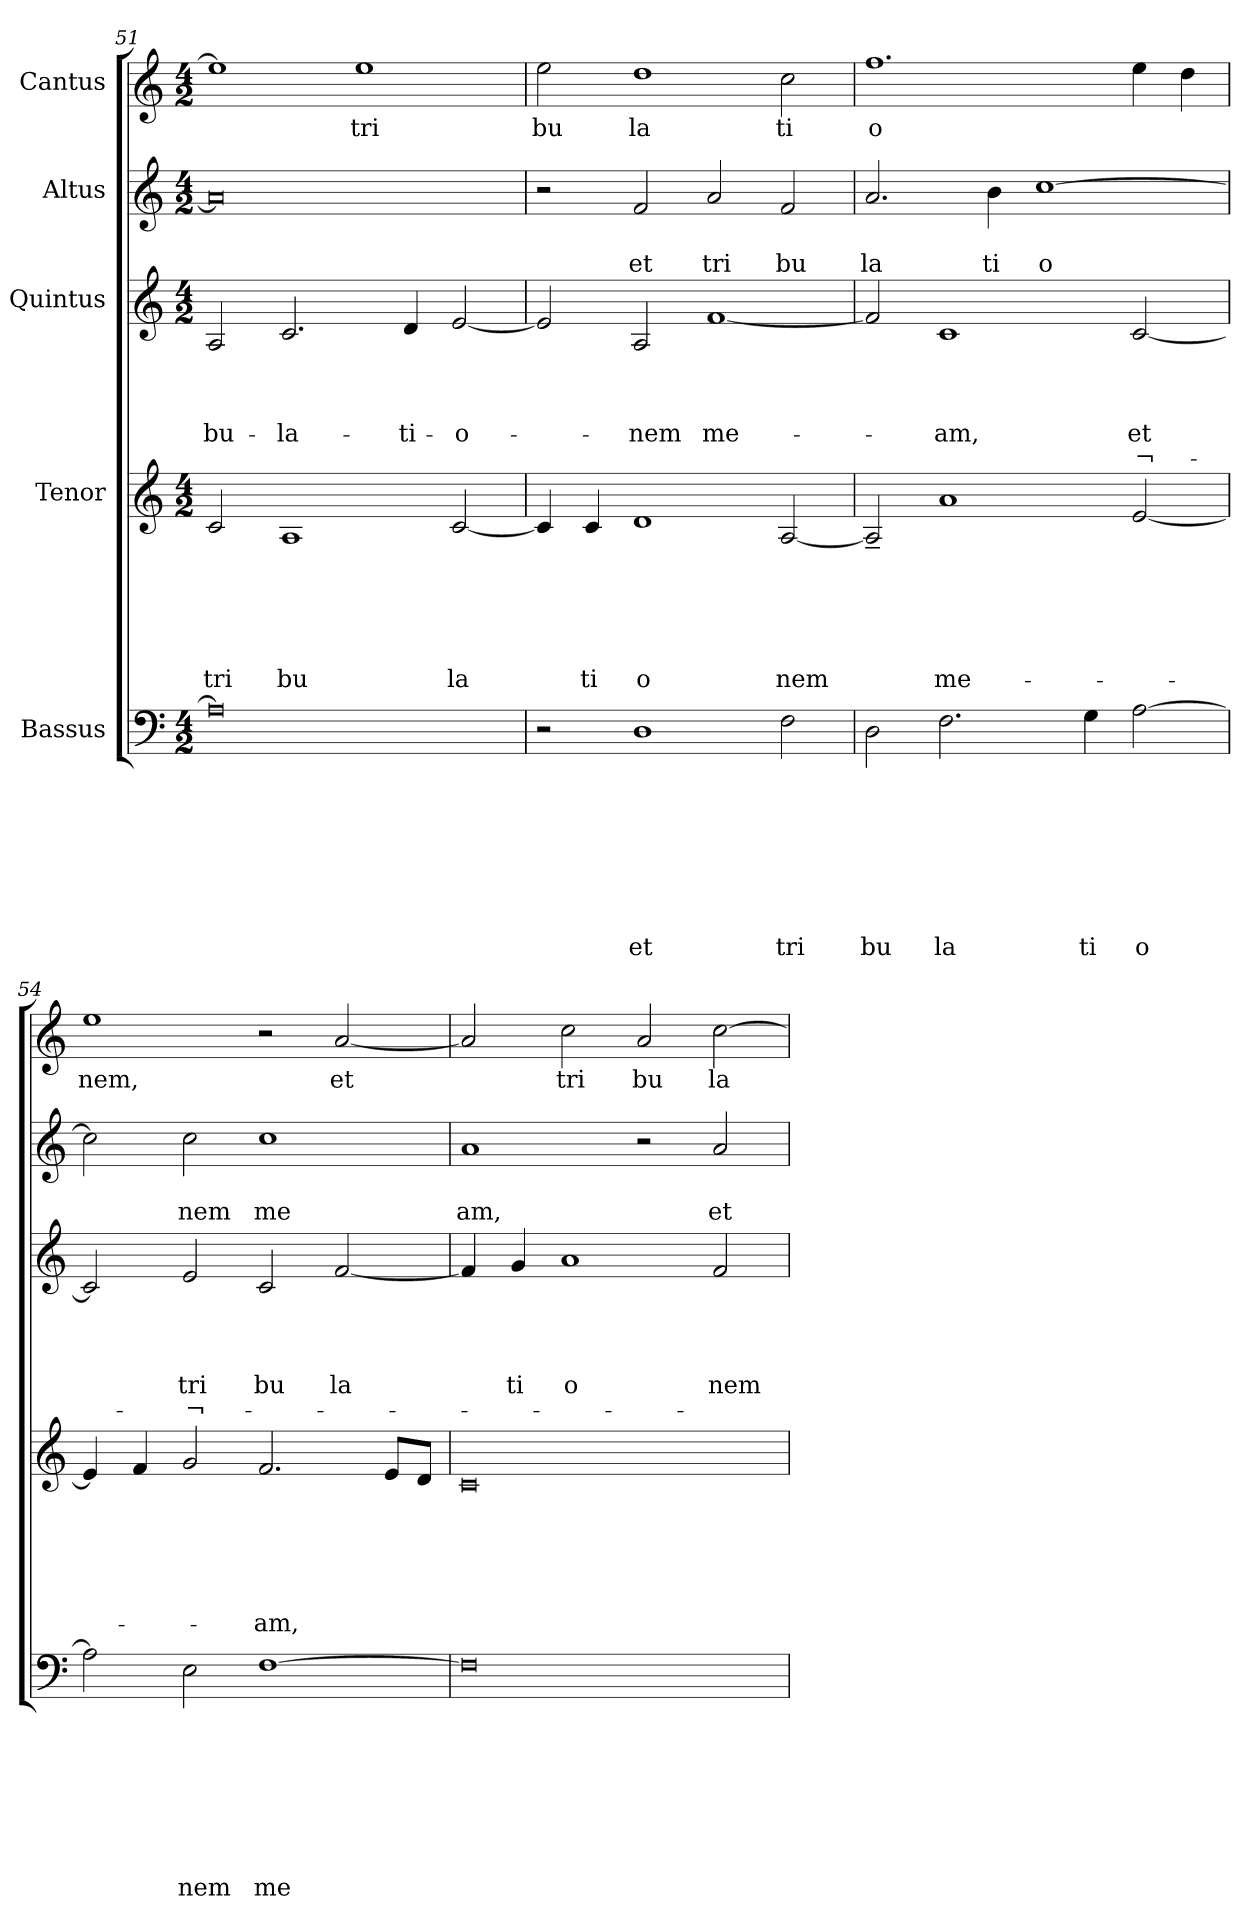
**kern	**text	**text	**text	**text	**text	**text	**text	**text	**kern	**text	**text	**text	**text	**text	**text	**kern	**text	**text	**text	**text	**text	**kern	**text	**text	**kern	**text
*part5	*part5	*part5	*part5	*part5	*part5	*part5	*part5	*part5	*part4	*part4	*part4	*part4	*part4	*part4	*part4	*part3	*part3	*part3	*part3	*part3	*part3	*part2	*part2	*part2	*part1	*part1
*staff5	*staff5	*staff5	*staff5	*staff5	*staff5	*staff5	*staff5	*staff5	*staff4	*staff4	*staff4	*staff4	*staff4	*staff4	*staff4	*staff3	*staff3	*staff3	*staff3	*staff3	*staff3	*staff2	*staff2	*staff2	*staff1	*staff1
*I"Bassus	*	*	*	*	*	*	*	*	*I"Tenor	*	*	*	*	*	*	*I"Quintus	*	*	*	*	*	*I"Altus	*	*	*I"Cantus	*
*clefF4	*	*	*	*	*	*	*	*	*clefG2	*	*	*	*	*	*	*clefG2	*	*	*	*	*	*clefG2	*	*	*clefG2	*
*k[]	*	*	*	*	*	*	*	*	*k[]	*	*	*	*	*	*	*k[]	*	*	*	*	*	*k[]	*	*	*k[]	*
*C:	*	*	*	*	*	*	*	*	*C:	*	*	*	*	*	*	*C:	*	*	*	*	*	*C:	*	*	*C:	*
*M4/2	*	*	*	*	*	*	*	*	*M4/2	*	*	*	*	*	*	*M4/2	*	*	*	*	*	*M4/2	*	*	*M4/2	*
=51	=51	=51	=51	=51	=51	=51	=51	=51	=51	=51	=51	=51	=51	=51	=51	=51	=51	=51	=51	=51	=51	=51	=51	=51	=51	=51
!	!	!	!	!	!	!	!	!	!	!	!	!	!	!	!LO:LY:b	!	!	!	!	!LO:LY:b	!	!	!	!	!	!
0A]	.	.	.	.	.	.	.	.	2c/	.	.	.	.	.	tri	2A/	.	.	.	-bu-	.	0a]	.	.	1ee]	.
!	!	!	!	!	!	!	!	!	!	!	!	!	!	!	!LO:LY:b	!	!	!	!	!LO:LY:b	!	!	!	!	!	!
.	.	.	.	.	.	.	.	.	1A	.	.	.	.	.	bu	2.c/	.	.	.	-la-	.	.	.	.	.	.
!	!	!	!	!	!	!	!	!	!	!	!	!	!	!	!	!	!	!	!	!	!	!	!	!	!	!LO:LY:b
.	.	.	.	.	.	.	.	.	.	.	.	.	.	.	.	.	.	.	.	.	.	.	.	.	1ee	tri
!	!	!	!	!	!	!	!	!	!	!	!	!	!	!	!	!	!	!	!	!LO:LY:b	!	!	!	!	!	!
.	.	.	.	.	.	.	.	.	.	.	.	.	.	.	.	4d/	.	.	.	-ti-	.	.	.	.	.	.
!	!	!	!	!	!	!	!	!	!	!	!	!	!	!	!LO:LY:b	!	!	!	!	!LO:LY:b	!	!	!	!	!	!
.	.	.	.	.	.	.	.	.	[<2c/	.	.	.	.	.	la	[<2e/	.	.	.	-o-	.	.	.	.	.	.
=52	=52	=52	=52	=52	=52	=52	=52	=52	=52	=52	=52	=52	=52	=52	=52	=52	=52	=52	=52	=52	=52	=52	=52	=52	=52	=52
!	!	!	!	!	!	!	!	!	!	!	!	!	!	!	!	!	!	!	!	!	!	!	!	!	!	!LO:LY:b
2r	.	.	.	.	.	.	.	.	4c/]	.	.	.	.	.	.	2e/]	.	.	.	.	.	2r	.	.	2ee\	bu
!	!	!	!	!	!	!	!	!	!	!	!	!	!	!	!LO:LY:b	!	!	!	!	!	!	!	!	!	!	!
.	.	.	.	.	.	.	.	.	4c/	.	.	.	.	.	ti	.	.	.	.	.	.	.	.	.	.	.
!	!	!	!	!	!	!	!	!LO:LY:b	!	!	!	!	!	!	!LO:LY:b	!	!	!	!	!LO:LY:b	!	!	!	!LO:LY:b	!	!LO:LY:b
1D	.	.	.	.	.	.	.	et	1d	.	.	.	.	.	o	2A/	.	.	.	-nem	.	2f/	.	et	1dd	la
!	!	!	!	!	!	!	!	!	!	!	!	!	!	!	!	!	!	!	!	!LO:LY:b	!	!	!	!LO:LY:b	!	!
.	.	.	.	.	.	.	.	.	.	.	.	.	.	.	.	[<1f	.	.	.	me-	.	2a/	.	tri	.	.
!	!	!	!	!	!	!	!	!LO:LY:b	!	!	!	!	!	!	!LO:LY:b	!	!	!	!	!	!	!	!	!LO:LY:b	!	!LO:LY:b
2F\	.	.	.	.	.	.	.	tri	[<2A/	.	.	.	.	.	nem	.	.	.	.	.	.	2f/	.	bu	2cc\	ti
!!LO:PB:g=z
=53	=53	=53	=53	=53	=53	=53	=53	=53	=53	=53	=53	=53	=53	=53	=53	=53	=53	=53	=53	=53	=53	=53	=53	=53	=53	=53
!	!	!	!	!	!	!	!	!LO:LY:b	!	!	!	!	!	!	!	!	!	!	!	!	!	!	!	!LO:LY:b	!	!LO:LY:b:rj
2D\	.	.	.	.	.	.	.	bu	2A~</]	.	.	.	.	.	.	2f/]	.	.	.	.	.	2.a/	.	la	1.ff	o
!	!	!	!	!	!	!	!	!LO:LY:b	!	!	!	!	!	!	!LO:LY:b	!	!	!	!	!LO:LY:b	!	!	!	!	!	!
2.F\	.	.	.	.	.	.	.	la	1a	.	.	.	.	.	me-	1c	.	.	.	-am,	.	.	.	.	.	.
!	!	!	!	!	!	!	!	!	!	!	!	!	!	!	!	!	!	!	!	!	!	!	!	!LO:LY:b	!	!
.	.	.	.	.	.	.	.	.	.	.	.	.	.	.	.	.	.	.	.	.	.	4b\	.	ti	.	.
!	!	!	!	!	!	!	!	!	!	!	!	!	!	!	!	!	!	!	!	!	!	!	!	!LO:LY:b:rj	!	!
.	.	.	.	.	.	.	.	.	.	.	.	.	.	.	.	.	.	.	.	.	.	[>1cc	.	o	.	.
!	!	!	!	!	!	!	!	!LO:LY:b	!	!	!	!	!	!	!	!	!	!	!	!	!	!	!	!	!	!
4G\	.	.	.	.	.	.	.	ti	.	.	.	.	.	.	.	.	.	.	.	.	.	.	.	.	.	.
!	!	!	!	!	!	!	!	!LO:LY:b	!	!	!	!	!	!	!	!	!	!	!	!LO:LY:b	!LO:LY:b	!	!	!	!	!
[>2A\	.	.	.	.	.	.	.	o	[<2e/	.	.	.	.	.	.	[<2c/	.	.	.	et	¬-	.	.	.	4ee\	.
.	.	.	.	.	.	.	.	.	.	.	.	.	.	.	.	.	.	.	.	.	.	.	.	.	4dd\	.
=54	=54	=54	=54	=54	=54	=54	=54	=54	=54	=54	=54	=54	=54	=54	=54	=54	=54	=54	=54	=54	=54	=54	=54	=54	=54	=54
!	!	!	!	!	!	!	!	!	!	!	!	!	!	!	!	!	!	!	!	!	!	!	!	!	!	!LO:LY:b
2A\]	.	.	.	.	.	.	.	.	4e/]	.	.	.	.	.	.	2c/]	.	.	.	.	.	2cc\]	.	.	1ee	nem,
.	.	.	.	.	.	.	.	.	4f/	.	.	.	.	.	.	.	.	.	.	.	.	.	.	.	.	.
!	!	!	!	!	!	!	!	!LO:LY:b	!	!	!	!	!	!	!	!	!	!	!	!LO:LY:b	!LO:LY:b	!	!	!LO:LY:b	!	!
2E\	.	.	.	.	.	.	.	nem	2g/	.	.	.	.	.	.	2e/	.	.	.	tri	-¬-	2cc\	.	nem	.	.
!	!	!	!	!	!	!	!	!LO:LY:b	!	!	!	!	!	!	!LO:LY:b	!	!	!	!	!LO:LY:b	!	!	!	!LO:LY:b	!	!
[>1F	.	.	.	.	.	.	.	me	2.f/	.	.	.	.	.	-am,	2c/	.	.	.	bu	.	1cc	.	me	2r	.
!	!	!	!	!	!	!	!	!	!	!	!	!	!	!	!	!	!	!	!	!LO:LY:b	!	!	!	!	!	!LO:LY:b
.	.	.	.	.	.	.	.	.	.	.	.	.	.	.	.	[<2f/	.	.	.	la	.	.	.	.	[<2a/	et
.	.	.	.	.	.	.	.	.	8e/L	.	.	.	.	.	.	.	.	.	.	.	.	.	.	.	.	.
.	.	.	.	.	.	.	.	.	8d/J	.	.	.	.	.	.	.	.	.	.	.	.	.	.	.	.	.
=55	=55	=55	=55	=55	=55	=55	=55	=55	=55	=55	=55	=55	=55	=55	=55	=55	=55	=55	=55	=55	=55	=55	=55	=55	=55	=55
!	!	!	!	!	!	!	!	!	!	!	!	!	!	!	!	!	!	!	!	!	!	!	!	!LO:LY:b	!	!
0F]	.	.	.	.	.	.	.	.	0c	.	.	.	.	.	.	4f/]	.	.	.	.	.	1a	.	am,	2a/]	.
!	!	!	!	!	!	!	!	!	!	!	!	!	!	!	!	!	!	!	!	!LO:LY:b	!	!	!	!	!	!
.	.	.	.	.	.	.	.	.	.	.	.	.	.	.	.	4g/	.	.	.	ti	.	.	.	.	.	.
!	!	!	!	!	!	!	!	!	!	!	!	!	!	!	!	!	!	!	!	!LO:LY:b	!	!	!	!	!	!LO:LY:b
.	.	.	.	.	.	.	.	.	.	.	.	.	.	.	.	1a	.	.	.	o	.	.	.	.	2cc\	tri
!	!	!	!	!	!	!	!	!	!	!	!	!	!	!	!	!	!	!	!	!	!	!	!	!	!	!LO:LY:b
.	.	.	.	.	.	.	.	.	.	.	.	.	.	.	.	.	.	.	.	.	.	2r	.	.	2a/	bu
!	!	!	!	!	!	!	!	!	!	!	!	!	!	!	!	!	!	!	!	!LO:LY:b	!	!	!	!LO:LY:b	!	!LO:LY:b
.	.	.	.	.	.	.	.	.	.	.	.	.	.	.	.	2f/	.	.	.	nem	.	2a/	.	et	[>2cc\	la
=	=	=	=	=	=	=	=	=	=	=	=	=	=	=	=	=	=	=	=	=	=	=	=	=	=	=
*-	*-	*-	*-	*-	*-	*-	*-	*-	*-	*-	*-	*-	*-	*-	*-	*-	*-	*-	*-	*-	*-	*-	*-	*-	*-	*-
